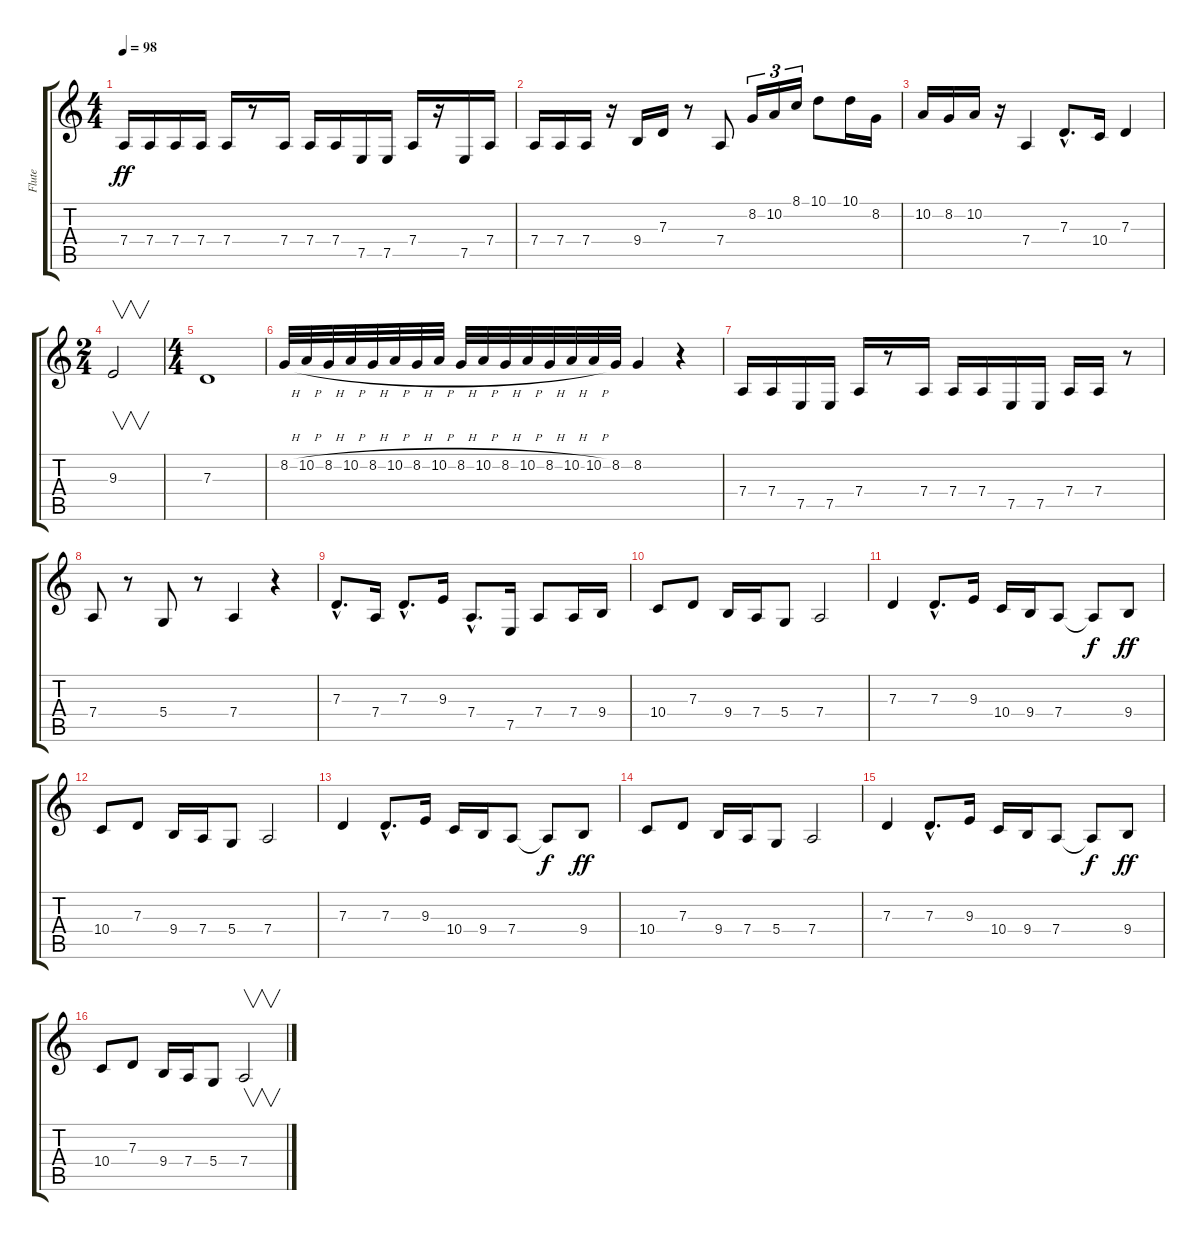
\track ("Flute" "Flute") {instrument flute}
\staff {score tabs}
\tuning (E4 B3 G3 D3 A2 E2) {hide}
\ts (4 4)
\tempo 98
\clef g2
\ks c
7.4.16{dy ff} 7.4.16 7.4.16 7.4.16 7.4.16 r.8 7.4.16 7.4.16 7.4.16 7.5.16 7.5.16 7.4.16 r.16 7.5.16 7.4.16 |
7.4.16 7.4.16 7.4.16 r.16 9.4.16 7.3.16 r.8 7.4.8 8.2.16{tu (3 2)} 10.2.16{tu (3 2)} 8.1.16{tu (3 2)} 10.1.8 10.1.16 8.2.16 |
10.2.16 8.2.16 10.2.16 r.16 7.4.4 7.3{hac}.8{d} 10.4.16 7.3.4 |
\ts (2 4)
9.3.2{v} |
\ts (4 4)
7.3.1 |
8.2{h}.32 10.2{h}.32 8.2{h}.32 10.2{h}.32 8.2{h}.32 10.2{h}.32 8.2{h}.32 10.2{h}.32 8.2{h}.32 10.2{h}.32 8.2{h}.32 10.2{h}.32 8.2{h}.32 10.2{h}.32 10.2{h}.32 8.2.32 8.2.4 r.4 |
7.4.16 7.4.16 7.5.16 7.5.16 7.4.16 r.8 7.4.16 7.4.16 7.4.16 7.5.16 7.5.16 7.4.16 7.4.16 r.8 |
7.4.8 r.8 5.4.8 r.8 7.4.4 r.4 |
7.3{hac}.8{d} 7.4.16 7.3{hac}.8{d} 9.3.16 7.4{hac}.8{d} 7.5.16 7.4.8 7.4.16 9.4.16 |
10.4.8 7.3.8 9.4.16 7.4.16 5.4.8 7.4.2 |
7.3.4 7.3{hac}.8{d} 9.3.16 10.4.16 9.4.16 7.4.8 7.4{t}.8{dy f} 9.4.8{dy ff} |
10.4.8 7.3.8 9.4.16 7.4.16 5.4.8 7.4.2 |
7.3.4 7.3{hac}.8{d} 9.3.16 10.4.16 9.4.16 7.4.8 7.4{t}.8{dy f} 9.4.8{dy ff} |
10.4.8 7.3.8 9.4.16 7.4.16 5.4.8 7.4.2 |
7.3.4 7.3{hac}.8{d} 9.3.16 10.4.16 9.4.16 7.4.8 7.4{t}.8{dy f} 9.4.8{dy ff} |
10.4.8 7.3.8 9.4.16 7.4.16 5.4.8 7.4.2{v}
